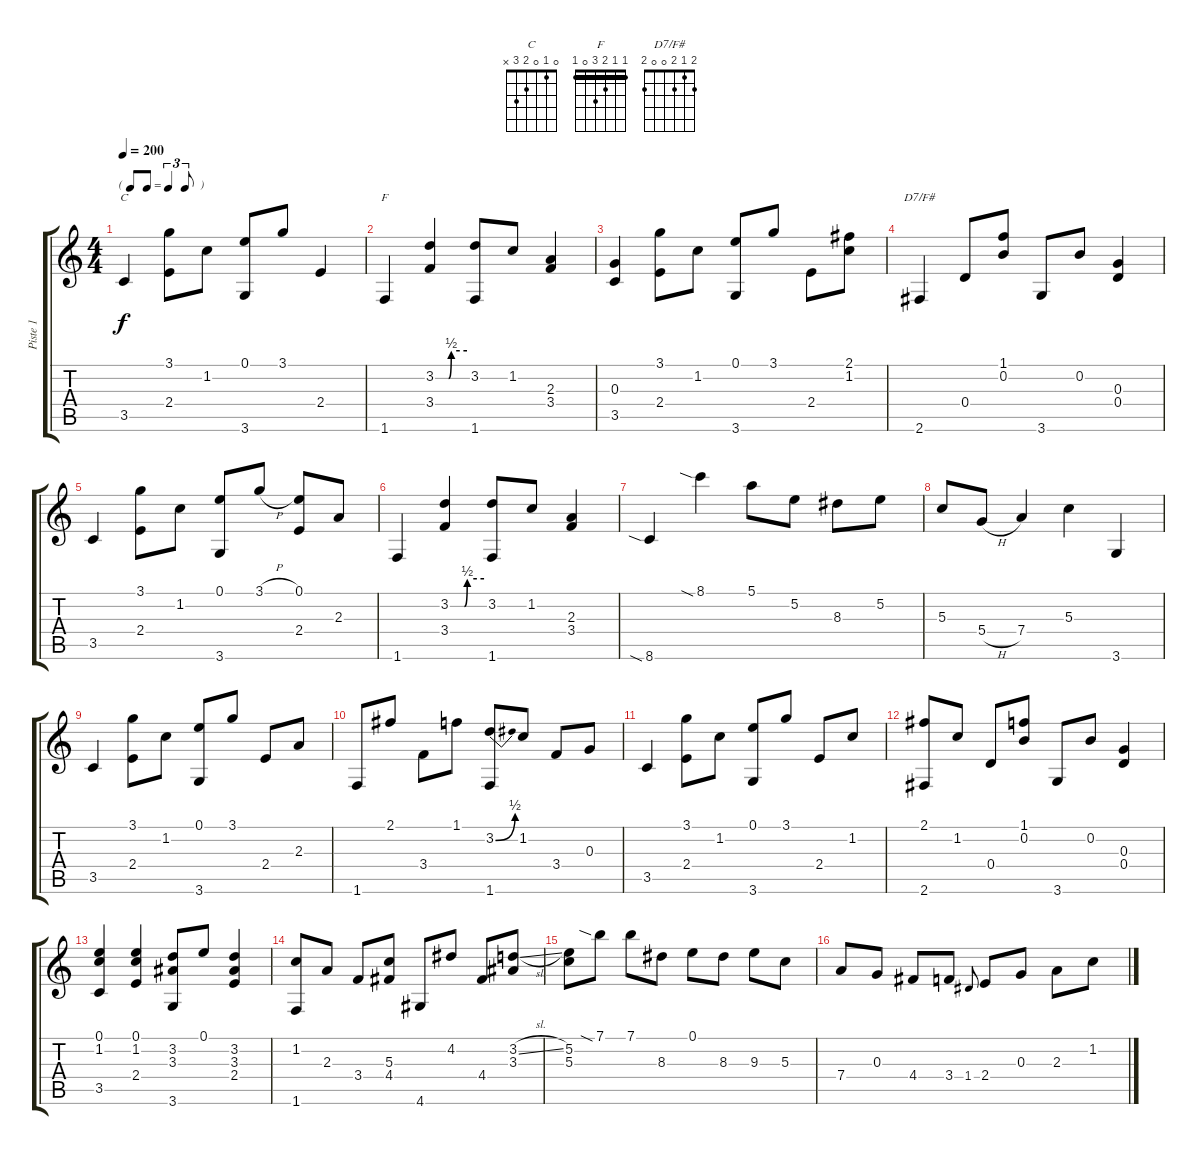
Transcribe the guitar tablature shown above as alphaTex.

\track ("Piste 1" "Piste 1") {instrument acousticguitarnylon}
\staff {score tabs}
\tuning (E4 B3 G3 D3 A2 E2) {hide}
\chord ("C" 0 1 0 2 3 x)
\chord ("F" 1 1 2 3 0 1) {barre 1}
\chord ("D7/F#" 2 1 2 0 0 2)
\ts (4 4)
\tf triplet8th
\tempo 200
\clef g2
\ks c
3.5.4{ch "C" dy f instrument acousticguitarnylon} (3.1 2.4).8 1.2.8 (0.1 3.6).8 3.1.8 2.4.4 |
1.6.4{ch "F"} (3.2{be (custom 0 0 25 0 30 2 60 2)} 3.4).4 (3.2 1.6).8 1.2.8 (2.3 3.4).4 |
(0.3 3.5).4 (3.1 2.4).8 1.2.8 (0.1 3.6).8 3.1.8 2.4.8 (2.1 1.2).8 |
2.6.4{ch "D7/F#"} 0.4.8 (1.1 0.2).8 3.6.8 0.2.8 (0.3 0.4).4 |
3.5.4 (3.1 2.4).8 1.2.8 (0.1 3.6).8 3.1{h}.8 (0.1 2.4).8 2.3.8 |
1.6.4 (3.2{be (custom 0 0 25 0 30 2 60 2)} 3.4).4 (3.2 1.6).8 1.2.8 (2.3 3.4).4 |
8.6{sia}.4 8.1{sia}.4 5.1.8 5.2.8 8.3.8 5.2.8 |
5.3.8 5.4{h}.8 7.4.4 5.3.4 3.6.4 |
3.5.4 (3.1 2.4).8 1.2.8 (0.1 3.6).8 3.1.8 2.4.8 2.3.8 |
1.6.8 2.1.8 3.4.8 1.1.8 (3.2{be (bend 0 0 60 2)} 1.6).8 1.2.8 3.4.8 0.3.8 |
3.5.4 (3.1 2.4).8 1.2.8 (0.1 3.6).8 3.1.8 2.4.8 1.2.8 |
(2.1 2.6).8 1.2.8 0.4.8 (1.1 0.2).8 3.6.8 0.2.8 (0.3 0.4).4 |
(0.1 1.2 3.5).4 (0.1 1.2 2.4).4 (3.2 3.3 3.6).8 0.1.8 (3.2 3.3 2.4).4 |
(1.2 1.6).8 2.3.8 3.4.8 (5.3 4.4).8 4.6.8 4.2.8 4.4.8 (3.2{sl} 3.3).8 |
(5.2 5.3).8 7.1{sia}.8 7.1.8 8.3.8 0.1.8 8.3.8 9.3.8 5.3.8 |
7.4.8 0.3.8 4.4.8 3.4.8 1.4.8{gr onbeat} 2.4.8 0.3.8 2.3.8 1.2.8
